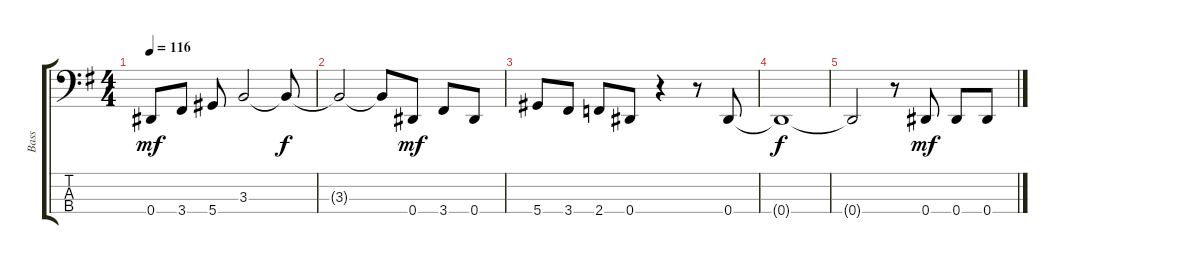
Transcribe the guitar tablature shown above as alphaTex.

\track ("Bass" "Bass") {instrument electricbassfinger}
\staff {score tabs}
\tuning (Gb2 Db2 Ab1 Eb1) {hide}
\ts (4 4)
\tempo 116
\clef f4
\ks g
0.4.8{dy mf} 3.4.8 5.4.8 3.3.2 3.3{t}.8{dy f} |
3.3{t}.2 3.3{t}.8 0.4.8{dy mf} 3.4.8 0.4.8 |
5.4.8 3.4.8 2.4.8 0.4.8 r.4 r.8 0.4.8 |
0.4{t}.1{dy f} |
0.4{t}.2 r.8 0.4.8{dy mf} 0.4.8 0.4.8
